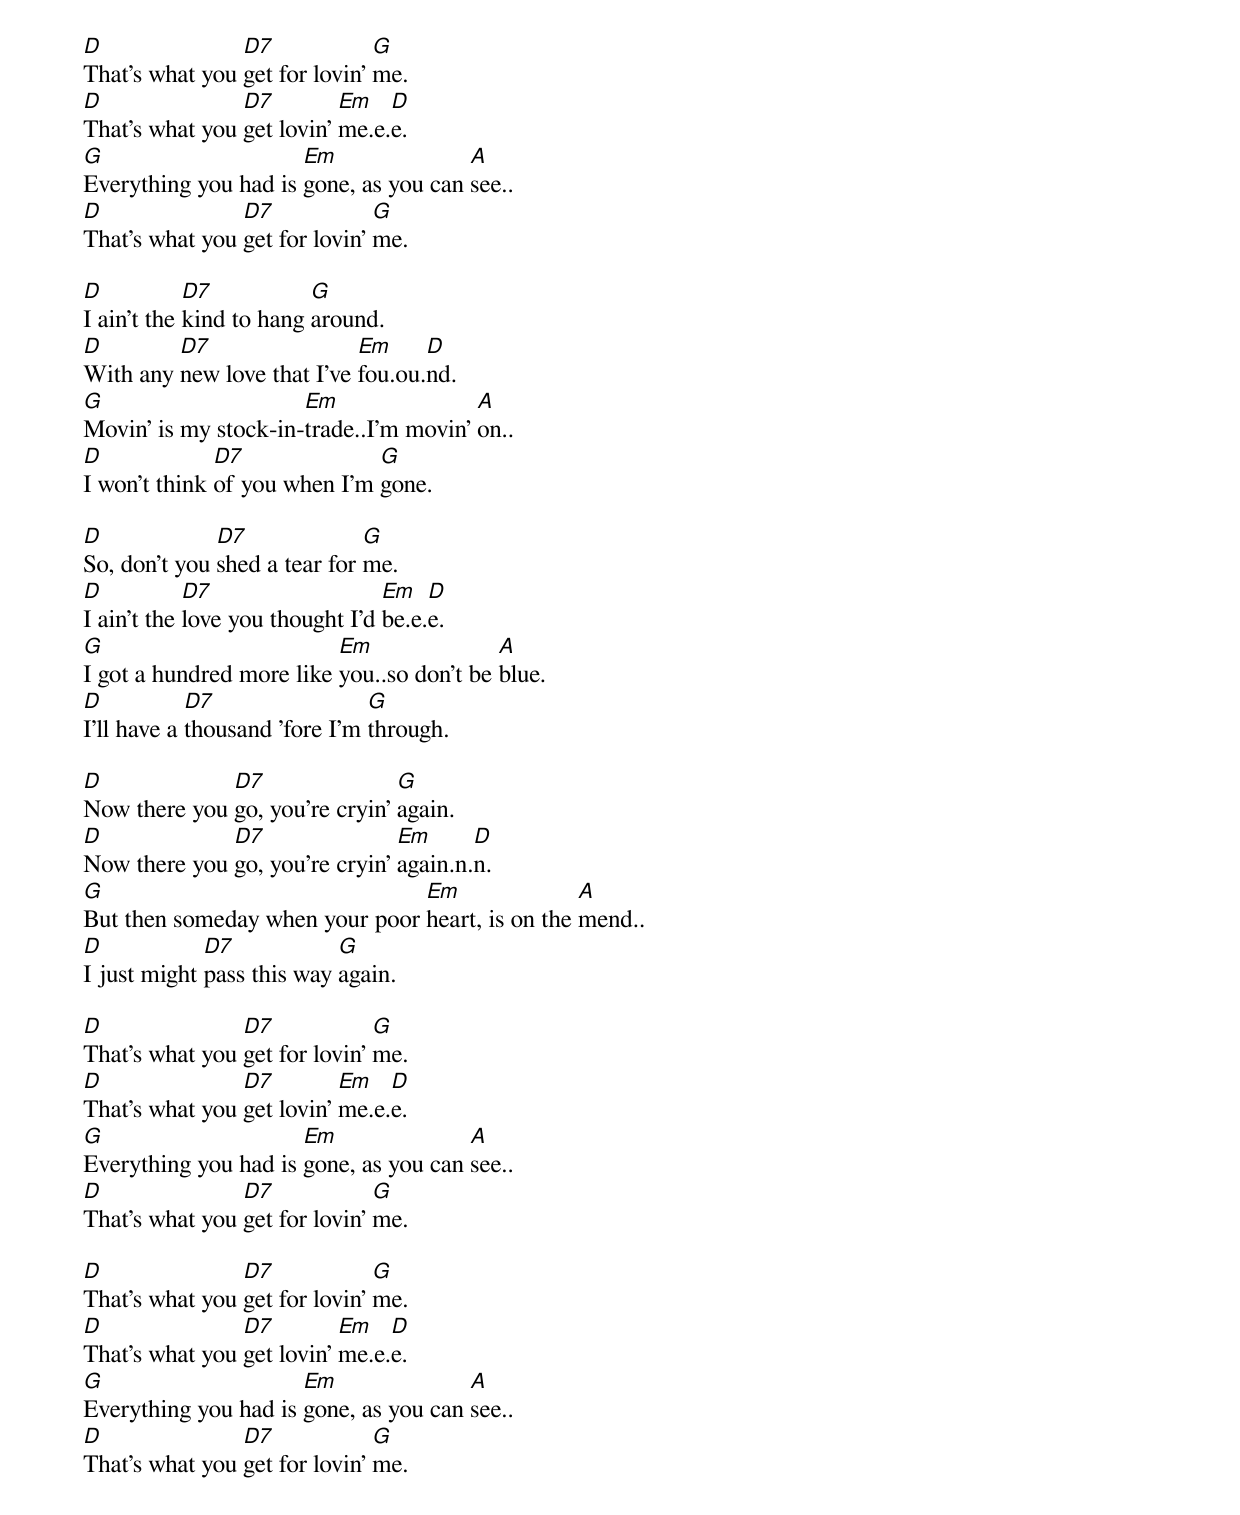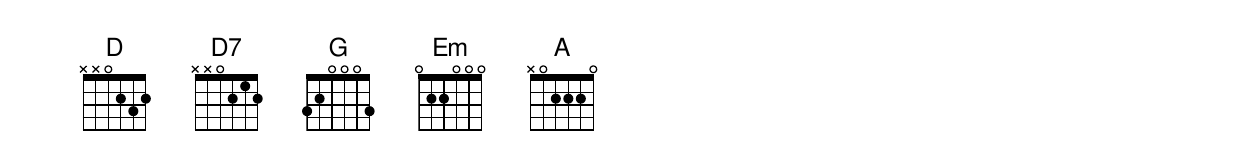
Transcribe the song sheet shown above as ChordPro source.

[D]That's what you [D7]get for lovin' [G]me.
[D]That's what you [D7]get lovin' [Em]me.e.[D]e.
[G]Everything you had is [Em]gone, as you can [A]see..
[D]That's what you [D7]get for lovin' [G]me.

[D]I ain't the [D7]kind to hang [G]around.
[D]With any [D7]new love that I've [Em]fou.ou.[D]nd.
[G]Movin' is my stock-in-[Em]trade..I'm movin' [A]on..
[D]I won't think [D7]of you when I'm [G]gone.

[D]So, don't you [D7]shed a tear for [G]me.
[D]I ain't the [D7]love you thought I'd [Em]be.e.[D]e.
[G]I got a hundred more like [Em]you..so don't be [A]blue.
[D]I'll have a [D7]thousand 'fore I'm [G]through.

[D]Now there you [D7]go, you're cryin' [G]again.
[D]Now there you [D7]go, you're cryin' [Em]again.n.[D]n.
[G]But then someday when your poor [Em]heart, is on the [A]mend..
[D]I just might [D7]pass this way [G]again.

[D]That's what you [D7]get for lovin' [G]me.
[D]That's what you [D7]get lovin' [Em]me.e.[D]e.
[G]Everything you had is [Em]gone, as you can [A]see..
[D]That's what you [D7]get for lovin' [G]me.

[D]That's what you [D7]get for lovin' [G]me.
[D]That's what you [D7]get lovin' [Em]me.e.[D]e.
[G]Everything you had is [Em]gone, as you can [A]see..
[D]That's what you [D7]get for lovin' [G]me.
